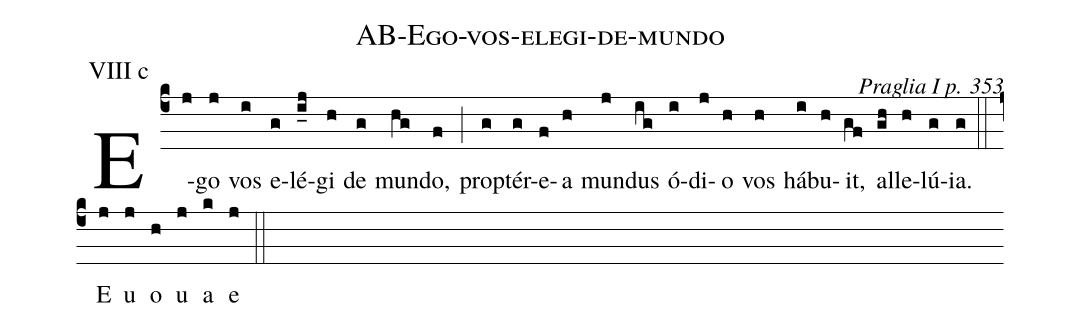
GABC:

name: AB-Ego-vos-elegi-de-mundo ;
commentary: Praglia I p. 353 ;
annotation: VIII c;
%%
(c4)E(j)go(j) vos(i) e(g)lé(i_j)gi(h) de(g) mun(hg)do,(f) (;) prop(g)tér(g)e(f)a(h) mun(j)dus(ig) ó(i)di(j)o(h) vos(h) há(i)bu(h)it,(gf) al(gh)le(h)lú(g)ia.(g) (::) E(j) u(j) o(h) u(j) a(k) e(j) (::)
